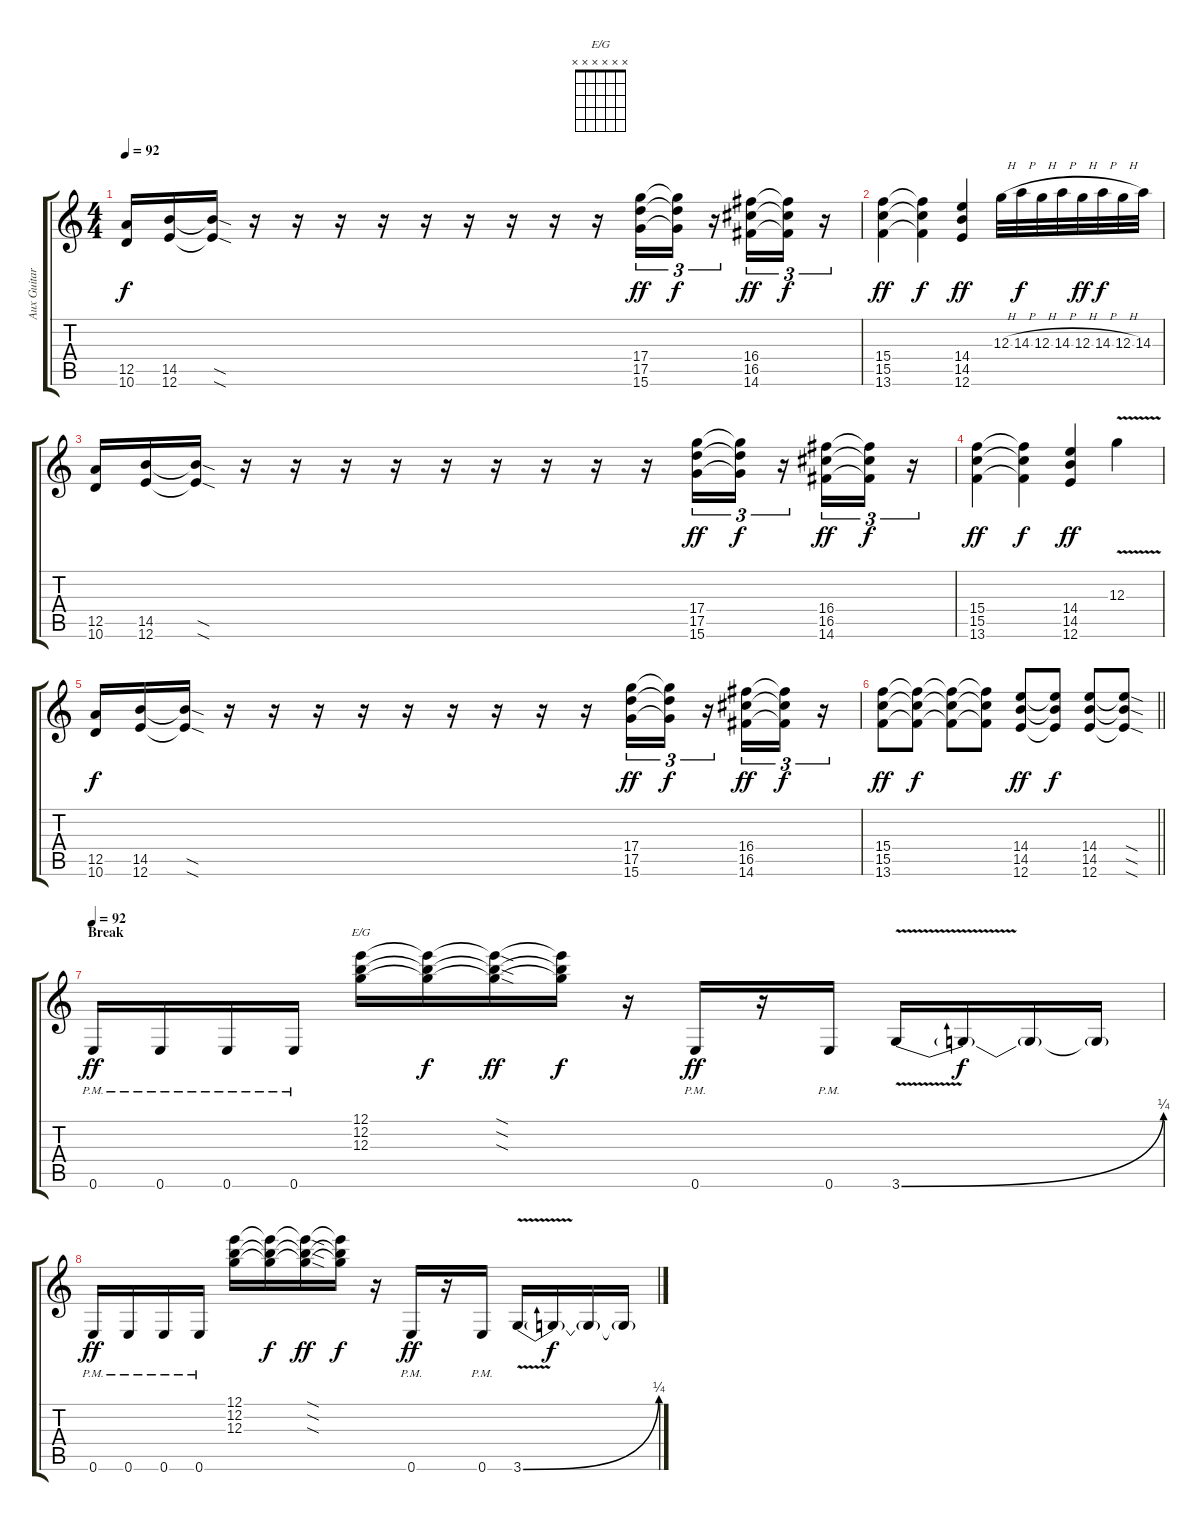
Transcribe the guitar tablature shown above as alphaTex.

\track ("Aux Guitar" "Aux Guitar") {instrument distortionguitar}
\staff {score tabs}
\tuning (E4 B3 G3 D3 A2 E2) {hide}
\chord ("E/G" x x x x x x)
\ts (4 4)
\tempo 92
\clef g2
\ks c
(12.5 10.6).16{dy f} (14.5 12.6).16 (14.5{sod t} 12.6{sod t}).16 r.16 r.16 r.16 r.16 r.16 r.16 r.16 r.16 r.16 (17.4 17.5 15.6).16{tu (3 2) dy ff} (17.4{t} 17.5{t} 15.6{t}).16{tu (3 2) dy f} r.16{tu (3 2)} (16.4 16.5 14.6).16{tu (3 2) dy ff} (16.4{t} 16.5{t} 14.6{t}).16{tu (3 2) dy f} r.16{tu (3 2)} |
(15.4 15.5 13.6).4{dy ff} (15.4{t} 15.5{t} 13.6{t}).4{dy f} (14.4 14.5 12.6).4{dy ff} 12.3{h}.32 14.3{h}.32{dy f} 12.3{h}.32 14.3{h}.32 12.3{h}.32{dy ff} 14.3{h}.32{dy f} 12.3{h}.32 14.3.32 |
(12.5 10.6).16 (14.5 12.6).16 (14.5{sod t} 12.6{sod t}).16 r.16 r.16 r.16 r.16 r.16 r.16 r.16 r.16 r.16 (17.4 17.5 15.6).16{tu (3 2) dy ff} (17.4{t} 17.5{t} 15.6{t}).16{tu (3 2) dy f} r.16{tu (3 2)} (16.4 16.5 14.6).16{tu (3 2) dy ff} (16.4{t} 16.5{t} 14.6{t}).16{tu (3 2) dy f} r.16{tu (3 2)} |
(15.4 15.5 13.6).4{dy ff} (15.4{t} 15.5{t} 13.6{t}).4{dy f} (14.4 14.5 12.6).4{dy ff} 12.3{v}.4 |
(12.5 10.6).16{dy f} (14.5 12.6).16 (14.5{sod t} 12.6{sod t}).16 r.16 r.16 r.16 r.16 r.16 r.16 r.16 r.16 r.16 (17.4 17.5 15.6).16{tu (3 2) dy ff} (17.4{t} 17.5{t} 15.6{t}).16{tu (3 2) dy f} r.16{tu (3 2)} (16.4 16.5 14.6).16{tu (3 2) dy ff} (16.4{t} 16.5{t} 14.6{t}).16{tu (3 2) dy f} r.16{tu (3 2)} |
\barLineRight lightlight
(15.4 15.5 13.6).8{dy ff} (15.4{t} 15.5{t} 13.6{t}).8{dy f} (15.4{t} 15.5{t} 13.6{t}).8 (15.4{t} 15.5{t} 13.6{t}).8 (14.4 14.5 12.6).8{dy ff} (14.4{t} 14.5{t} 12.6{t}).8{dy f} (14.4 14.5 12.6).8 (14.4{sod t} 14.5{sod t} 12.6{sod t}).8 |
\section ("" "Break")
\tempo 92
0.6{pm}.16{dy ff} 0.6{pm}.16 0.6{pm}.16 0.6{pm}.16 (12.1 12.2 12.3).16{ch "E/G"} (12.1{t} 12.2{t} 12.3{t}).16{dy f} (12.1{sod t} 12.2{sod t} 12.3{sod t}).16{dy ff} (12.1{t} 12.2{t} 12.3{t}).16{dy f} r.16 0.6{pm}.16{dy ff} r.16 0.6{pm}.16 3.6{be (bend 0 0 60 1) v}.16 3.6{t}.16{dy f} 3.6{t}.16 3.6{t}.16 |
0.6{pm}.16{dy ff} 0.6{pm}.16 0.6{pm}.16 0.6{pm}.16 (12.1 12.2 12.3).16 (12.1{t} 12.2{t} 12.3{t}).16{dy f} (12.1{sod t} 12.2{sod t} 12.3{sod t}).16{dy ff} (12.1{t} 12.2{t} 12.3{t}).16{dy f} r.16 0.6{pm}.16{dy ff} r.16 0.6{pm}.16 3.6{be (bend 0 0 60 1) v}.16 3.6{t}.16{dy f} 3.6{t}.16 3.6{t}.16
